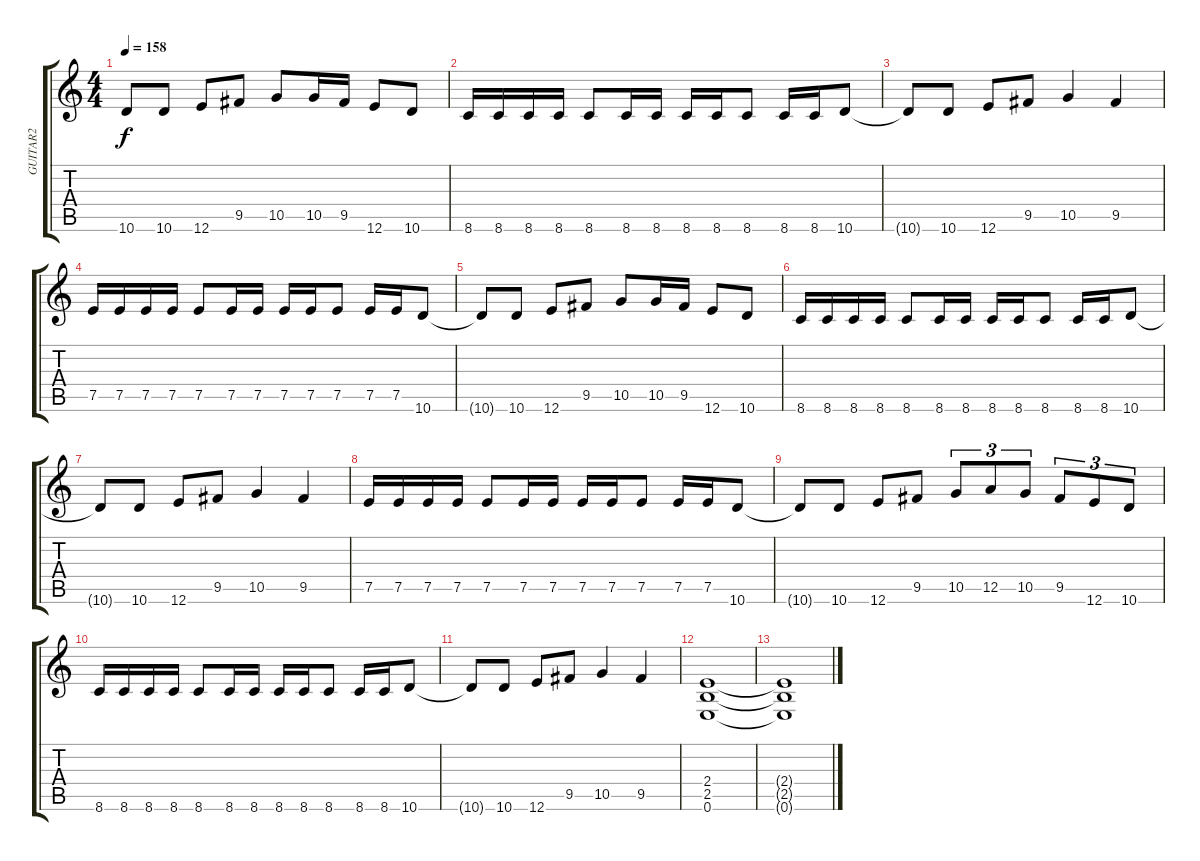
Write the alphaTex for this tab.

\track ("GUITAR2" "GUITAR2") {instrument distortionguitar}
\staff {score tabs}
\tuning (E4 B3 G3 D3 A2 E2) {hide}
\ts (4 4)
\tempo 158
\clef g2
\ks c
10.6{t}.8{dy f} 10.6.8 12.6.8 9.5.8 10.5.8 10.5.16 9.5.16 12.6.8 10.6.8 |
8.6.16 8.6.16 8.6.16 8.6.16 8.6.8 8.6.16 8.6.16 8.6.16 8.6.16 8.6.8 8.6.16 8.6.16 10.6.8 |
10.6{t}.8 10.6.8 12.6.8 9.5.8 10.5.4 9.5.4 |
7.5.16 7.5.16 7.5.16 7.5.16 7.5.8 7.5.16 7.5.16 7.5.16 7.5.16 7.5.8 7.5.16 7.5.16 10.6.8 |
10.6{t}.8 10.6.8 12.6.8 9.5.8 10.5.8 10.5.16 9.5.16 12.6.8 10.6.8 |
8.6.16 8.6.16 8.6.16 8.6.16 8.6.8 8.6.16 8.6.16 8.6.16 8.6.16 8.6.8 8.6.16 8.6.16 10.6.8 |
10.6{t}.8 10.6.8 12.6.8 9.5.8 10.5.4 9.5.4 |
7.5.16 7.5.16 7.5.16 7.5.16 7.5.8 7.5.16 7.5.16 7.5.16 7.5.16 7.5.8 7.5.16 7.5.16 10.6.8 |
10.6{t}.8 10.6.8 12.6.8 9.5.8 10.5.8{tu (3 2)} 12.5.8{tu (3 2)} 10.5.8{tu (3 2)} 9.5.8{tu (3 2)} 12.6.8{tu (3 2)} 10.6.8{tu (3 2)} |
8.6.16 8.6.16 8.6.16 8.6.16 8.6.8 8.6.16 8.6.16 8.6.16 8.6.16 8.6.8 8.6.16 8.6.16 10.6.8 |
10.6{t}.8 10.6.8 12.6.8 9.5.8 10.5.4 9.5.4 |
(2.4 2.5 0.6).1 |
(2.4{t} 2.5{t} 0.6{t}).1
